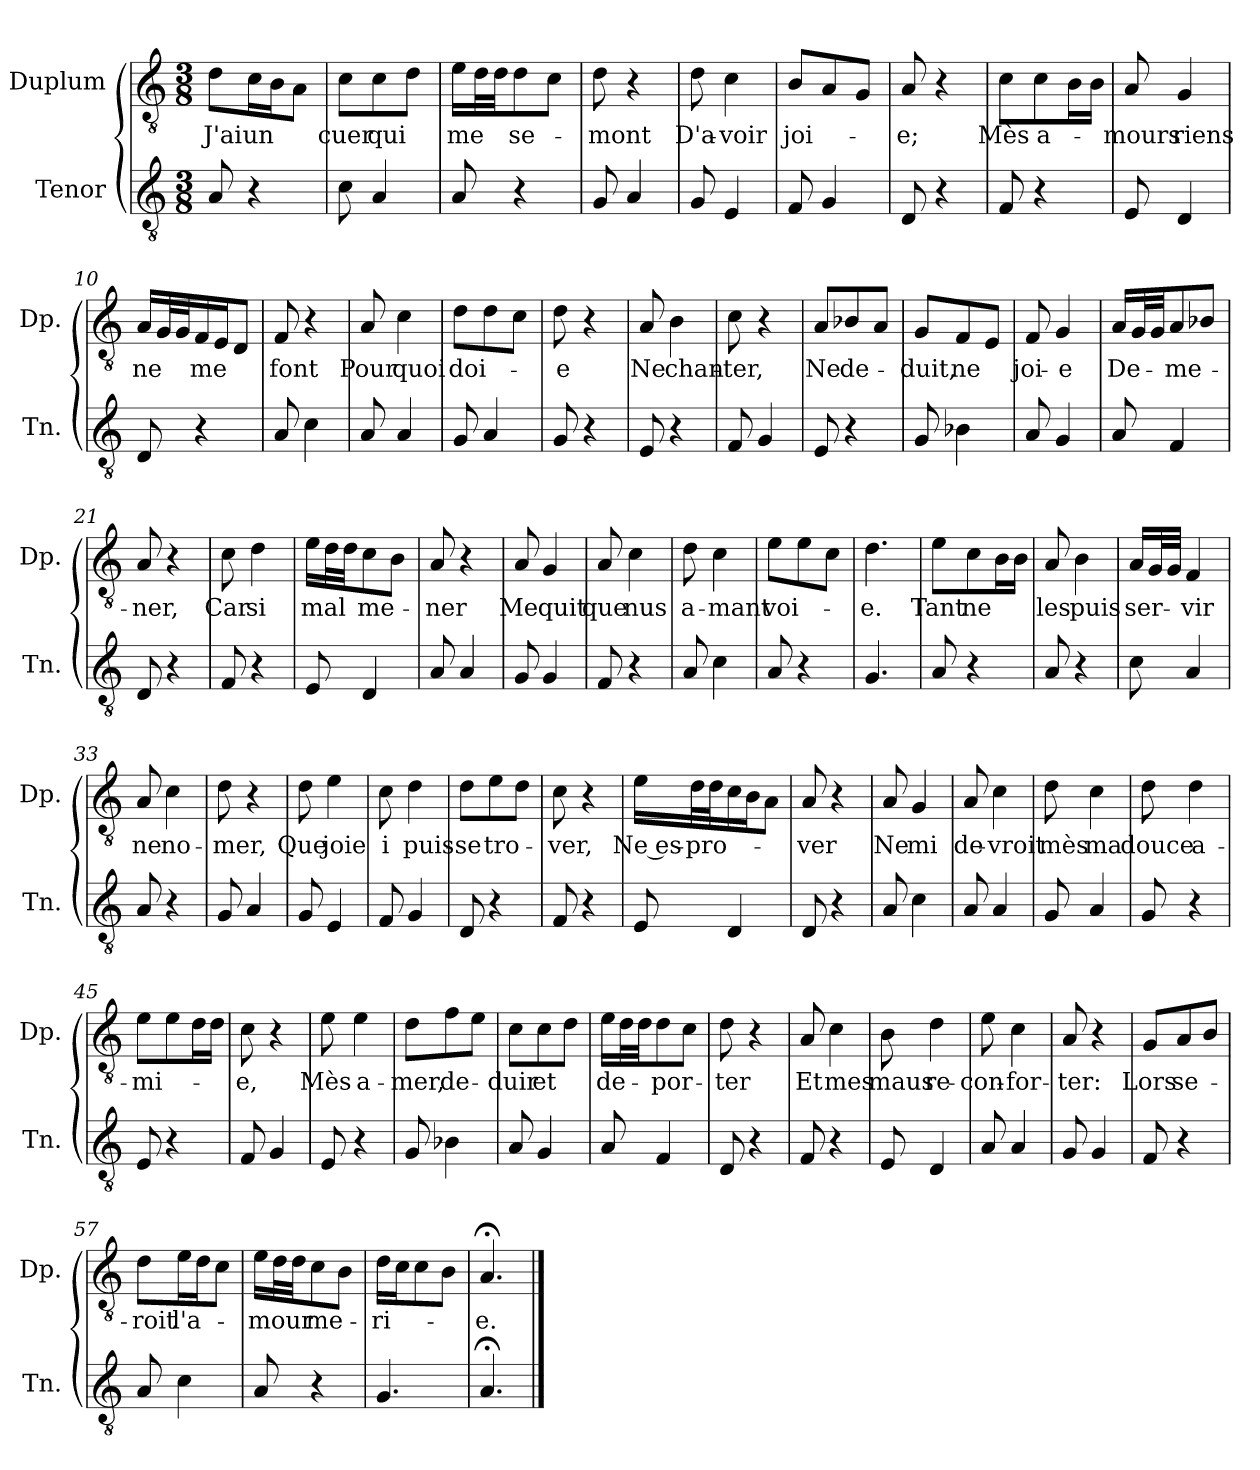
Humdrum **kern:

**kern	**kern	**text
*part2	*part1	*part1
*staff2	*staff1	*staff1
*I"Tenor	*I"Duplum	*
*I'Tn.	*I'Dp.	*
*clefGv2	*clefGv2	*
*k[]	*k[]	*
*M3/8	*M3/8	*
=1	=1	=1
!	!	!LO:LY:b
8A/	8d\L	J'ai
!	!	!LO:LY:b
4r	16c\L	un
.	16B\J	.
.	8A\J	.
=2	=2	=2
!	!	!LO:LY:b
8c\	8c\L	cuer
!	!	!LO:LY:b
4A/	8c\	qui
.	8d\J	.
=3	=3	=3
!	!	!LO:LY:b
8A/	16e\LL	me
*	*tremolo	*
.	32d\	.
.	32d\JJJ	.
*	*Xtremolo	*
!	!	!LO:LY:b
4r	8d\	se-
.	8c\J	.
=4	=4	=4
!	!	!LO:LY:b
8G/	8d\	-mont
4A/	4r	.
=5	=5	=5
!	!	!LO:LY:b
8G/	8d\	D'a-
!	!	!LO:LY:b
4E/	4c\	-voir
=6	=6	=6
!	!	!LO:LY:b
8F/	8B/L	joi-
4G/	8A/	.
.	8G/J	.
=7	=7	=7
!	!	!LO:LY:b
8D/	8A/	-e;
4r	4r	.
=8	=8	=8
!	!	!LO:LY:b
8F/	8c\L	Mès
!	!	!LO:LY:b
4r	8c\	a-
*	*tremolo	*
.	16B\	.
.	16B\JJ	.
*	*Xtremolo	*
=9	=9	=9
!	!	!LO:LY:b
8E/	8A/	-mours
!	!	!LO:LY:b
4D/	4G/	riens
=10	=10	=10
!	!	!LO:LY:b
8D/	16A/LL	ne
*	*tremolo	*
.	32G/	.
.	32G/	.
*	*Xtremolo	*
!	!	!LO:LY:b
4r	16F/	me
.	16E/J	.
.	8D/J	.
!!LO:LB:g=z
=11	=11	=11
!	!	!LO:LY:b
8A/	8F/	font
4c\	4r	.
=12	=12	=12
!	!	!LO:LY:b
8A/	8A/	Pour
!	!	!LO:LY:b
4A/	4c\	quoi
=13	=13	=13
!	!	!LO:LY:b
8G/	8d\L	doi-
4A/	8d\	.
.	8c\J	.
=14	=14	=14
!	!	!LO:LY:b
8G/	8d\	-e
4r	4r	.
=15	=15	=15
!	!	!LO:LY:b
8E/	8A/	Ne
!	!	!LO:LY:b
4r	4B\	chan-
=16	=16	=16
!	!	!LO:LY:b
8F/	8c\	-ter,
4G/	4r	.
=17	=17	=17
!	!	!LO:LY:b
8E/	8A/L	Ne
!	!	!LO:LY:b
4r	8B-X/	de-
.	8A/J	.
=18	=18	=18
!	!	!LO:LY:b
8G/	8G/L	-duit,
!	!	!LO:LY:b
4B-X\	8F/	ne
.	8E/J	.
=19	=19	=19
!	!	!LO:LY:b
8A/	8F/	joi-
!	!	!LO:LY:b
4G/	4G/	-e
=20	=20	=20
!	!	!LO:LY:b
8A/	16A/LL	De-
*	*tremolo	*
.	32G/	.
.	32G/JJJ	.
*	*Xtremolo	*
!	!	!LO:LY:b
4F/	8A/	-me-
.	8B-X/J	.
=21	=21	=21
!	!	!LO:LY:b
8D/	8A/	-ner,
4r	4r	.
=22	=22	=22
!	!	!LO:LY:b
8F/	8c\	Car
!	!	!LO:LY:b
4r	4d\	si
!!LO:LB:g=z
=23	=23	=23
!	!	!LO:LY:b
8E/	16e\LL	mal
*	*tremolo	*
.	32d\	.
.	32d\JJJ	.
*	*Xtremolo	*
!	!	!LO:LY:b
4D/	8c\	me-
.	8B\J	.
=24	=24	=24
!	!	!LO:LY:b
8A/	8A/	-ner
4A/	4r	.
=25	=25	=25
!	!	!LO:LY:b
8G/	8A/	Me
!	!	!LO:LY:b
4G/	4G/	quit
=26	=26	=26
!	!	!LO:LY:b
8F/	8A/	que
!	!	!LO:LY:b
4r	4c\	nus
=27	=27	=27
!	!	!LO:LY:b
8A/	8d\	a-
!	!	!LO:LY:b
4c\	4c\	-mant
=28	=28	=28
!	!	!LO:LY:b
8A/	8e\L	voi-
4r	8e\	.
.	8c\J	.
=29	=29	=29
!	!	!LO:LY:b
4.G/	4.d\	-e.
=30	=30	=30
!	!	!LO:LY:b
8A/	8e\L	Tant
!	!	!LO:LY:b
4r	8c\	ne
*	*tremolo	*
.	16B\	.
.	16B\JJ	.
*	*Xtremolo	*
=31	=31	=31
!	!	!LO:LY:b
8A/	8A/	les
!	!	!LO:LY:b
4r	4B\	puis
=32	=32	=32
!	!	!LO:LY:b
8c\	16A/LL	ser-
*	*tremolo	*
.	32G/	.
.	32G/JJJ	.
*	*Xtremolo	*
!	!	!LO:LY:b
4A/	4F/	-vir
=33	=33	=33
!	!	!LO:LY:b
8A/	8A/	ne
!	!	!LO:LY:b
4r	4c\	no-
=34	=34	=34
!	!	!LO:LY:b
8G/	8d\	-mer,
4A/	4r	.
!!LO:LB:g=z
=35	=35	=35
!	!	!LO:LY:b
8G/	8d\	Que
!	!	!LO:LY:b
4E/	4e\	joie
=36	=36	=36
!	!	!LO:LY:b
8F/	8c\	i
!	!	!LO:LY:b
4G/	4d\	puis-
=37	=37	=37
!	!	!LO:LY:b
8D/	8d\L	-se
!	!	!LO:LY:b
4r	8e\	tro-
.	8d\J	.
=38	=38	=38
!	!	!LO:LY:b
8F/	8c\	-ver,
4r	4r	.
=39	=39	=39
!	!	!LO:LY:b
8E/	16e\LL	Ne es-
!	!	!LO:LY:b
*	*tremolo	*
.	32d\	-pro-
.	32d\	.
*	*Xtremolo	*
4D/	16c\	.
.	16B\J	.
.	8A\J	.
=40	=40	=40
!	!	!LO:LY:b
8D/	8A/	-ver
4r	4r	.
=41	=41	=41
!	!	!LO:LY:b
8A/	8A/	Ne
!	!	!LO:LY:b
4c\	4G/	mi
=42	=42	=42
!	!	!LO:LY:b
8A/	8A/	de-
!	!	!LO:LY:b
4A/	4c\	-vroit
=43	=43	=43
!	!	!LO:LY:b
8G/	8d\	mès
!	!	!LO:LY:b
4A/	4c\	ma
=44	=44	=44
!	!	!LO:LY:b
8G/	8d\	douce
!	!	!LO:LY:b
4r	4d\	a-
=45	=45	=45
!	!	!LO:LY:b
8E/	8e\L	-mi-
4r	8e\	.
*	*tremolo	*
.	16d\	.
.	16d\JJ	.
*	*Xtremolo	*
!!LO:LB:g=z
=46	=46	=46
!	!	!LO:LY:b
8F/	8c\	-e,
4G/	4r	.
=47	=47	=47
!	!	!LO:LY:b
8E/	8e\	Mès
!	!	!LO:LY:b
4r	4e\	a-
=48	=48	=48
!	!	!LO:LY:b
8G/	8d\L	-mer,
!	!	!LO:LY:b
4B-X\	8f\	de-
.	8e\J	.
=49	=49	=49
!	!	!LO:LY:b
8A/	8c\L	-duir
!	!	!LO:LY:b
4G/	8c\	et
.	8d\J	.
=50	=50	=50
!	!	!LO:LY:b
8A/	16e\LL	de-
*	*tremolo	*
.	32d\	.
.	32d\JJJ	.
*	*Xtremolo	*
!	!	!LO:LY:b
4F/	8d\	-por-
.	8c\J	.
=51	=51	=51
!	!	!LO:LY:b
8D/	8d\	-ter
4r	4r	.
=52	=52	=52
!	!	!LO:LY:b
8F/	8A/	Et
!	!	!LO:LY:b
4r	4c\	mes
=53	=53	=53
!	!	!LO:LY:b
8E/	8B\	maus
!	!	!LO:LY:b
4D/	4d\	re-
=54	=54	=54
!	!	!LO:LY:b
8A/	8e\	-con-
!	!	!LO:LY:b
4A/	4c\	-for-
=55	=55	=55
!	!	!LO:LY:b
8G/	8A/	-ter:
4G/	4r	.
=56	=56	=56
!	!	!LO:LY:b
8F/	8G/L	Lors
!	!	!LO:LY:b
4r	8A/	se-
.	8B/J	.
!!LO:PB:g=z
=57	=57	=57
!	!	!LO:LY:b
8A/	8d\L	-roit
!	!	!LO:LY:b
4c\	16e\L	l'a-
.	16d\J	.
.	8c\J	.
=58	=58	=58
!	!	!LO:LY:b
8A/	16e\LL	-mour
*	*tremolo	*
.	32d\	.
.	32d\JJJ	.
*	*Xtremolo	*
!	!	!LO:LY:b
4r	8c\	me-
.	8B\J	.
=59	=59	=59
!	!	!LO:LY:b
4.G/	16d\LL	-ri-
.	16c\J	.
.	8c\	.
.	8B\J	.
=60	=60	=60
!	!	!LO:LY:b
4.A;</	4.A;</	-e.
==	==	==
*-	*-	*-
